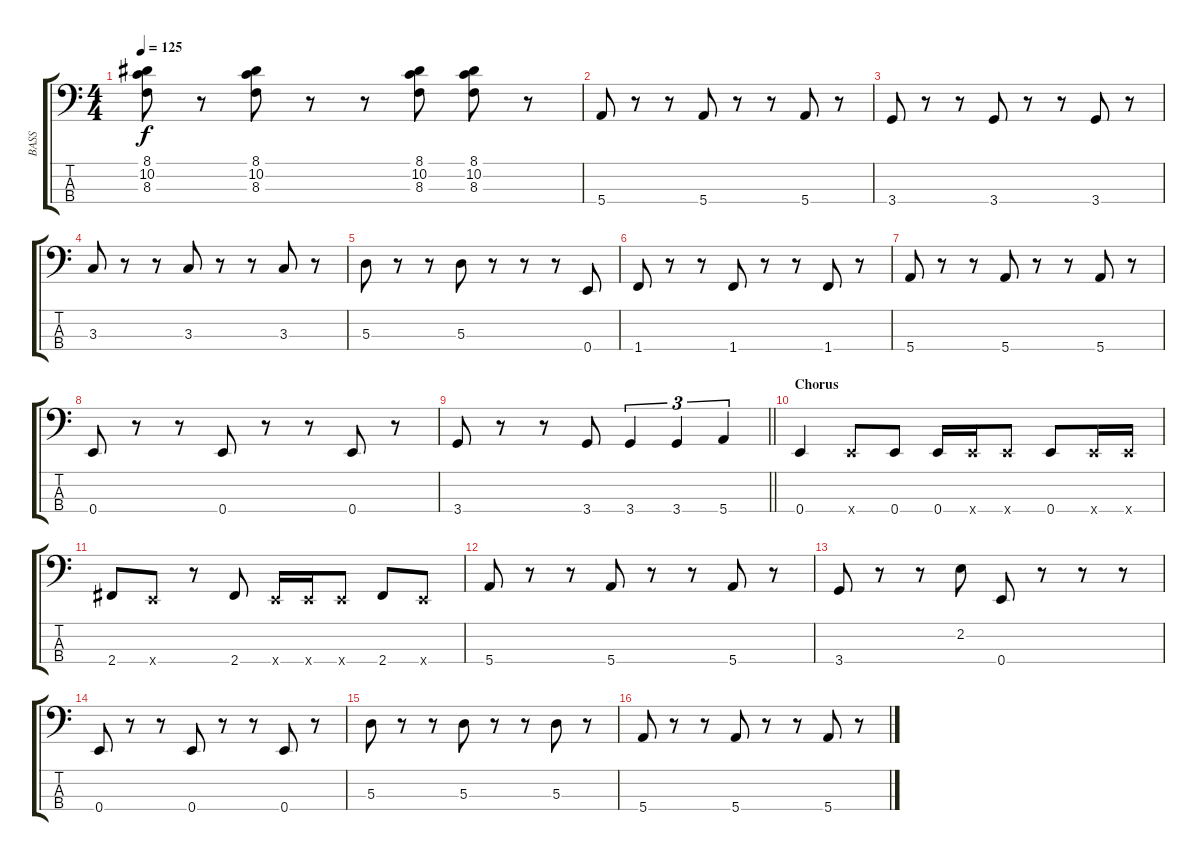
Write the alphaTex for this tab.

\track ("BASS" "BASS") {instrument electricbassfinger}
\staff {score tabs}
\tuning (G2 D2 A1 E1) {hide}
\ts (4 4)
\tempo 125
\clef f4
\ks c
(8.1 10.2 8.3).8{dy f} r.8 (8.1 10.2 8.3).8 r.8 r.8 (8.1 10.2 8.3).8 (8.1 10.2 8.3).8 r.8 |
5.4.8 r.8 r.8 5.4.8 r.8 r.8 5.4.8 r.8 |
3.4.8 r.8 r.8 3.4.8 r.8 r.8 3.4.8 r.8 |
3.3.8 r.8 r.8 3.3.8 r.8 r.8 3.3.8 r.8 |
5.3.8 r.8 r.8 5.3.8 r.8 r.8 r.8 0.4.8 |
1.4.8 r.8 r.8 1.4.8 r.8 r.8 1.4.8 r.8 |
5.4.8 r.8 r.8 5.4.8 r.8 r.8 5.4.8 r.8 |
0.4.8 r.8 r.8 0.4.8 r.8 r.8 0.4.8 r.8 |
\barLineRight lightlight
3.4.8 r.8 r.8 3.4.8 3.4.4{tu (3 2)} 3.4.4{tu (3 2)} 5.4.4{tu (3 2)} |
\section ("" "Chorus")
0.4.4 0.4{x}.8 0.4.8 0.4.16 0.4{x}.16 0.4{x}.8 0.4.8 0.4{x}.16 0.4{x}.16 |
2.4.8 0.4{x}.8 r.8 2.4.8 0.4{x}.16 0.4{x}.16 0.4{x}.8 2.4.8 0.4{x}.8 |
5.4.8 r.8 r.8 5.4.8 r.8 r.8 5.4.8 r.8 |
3.4.8 r.8 r.8 2.2.8 0.4.8 r.8 r.8 r.8 |
0.4.8 r.8 r.8 0.4.8 r.8 r.8 0.4.8 r.8 |
5.3.8 r.8 r.8 5.3.8 r.8 r.8 5.3.8 r.8 |
5.4.8 r.8 r.8 5.4.8 r.8 r.8 5.4.8 r.8
